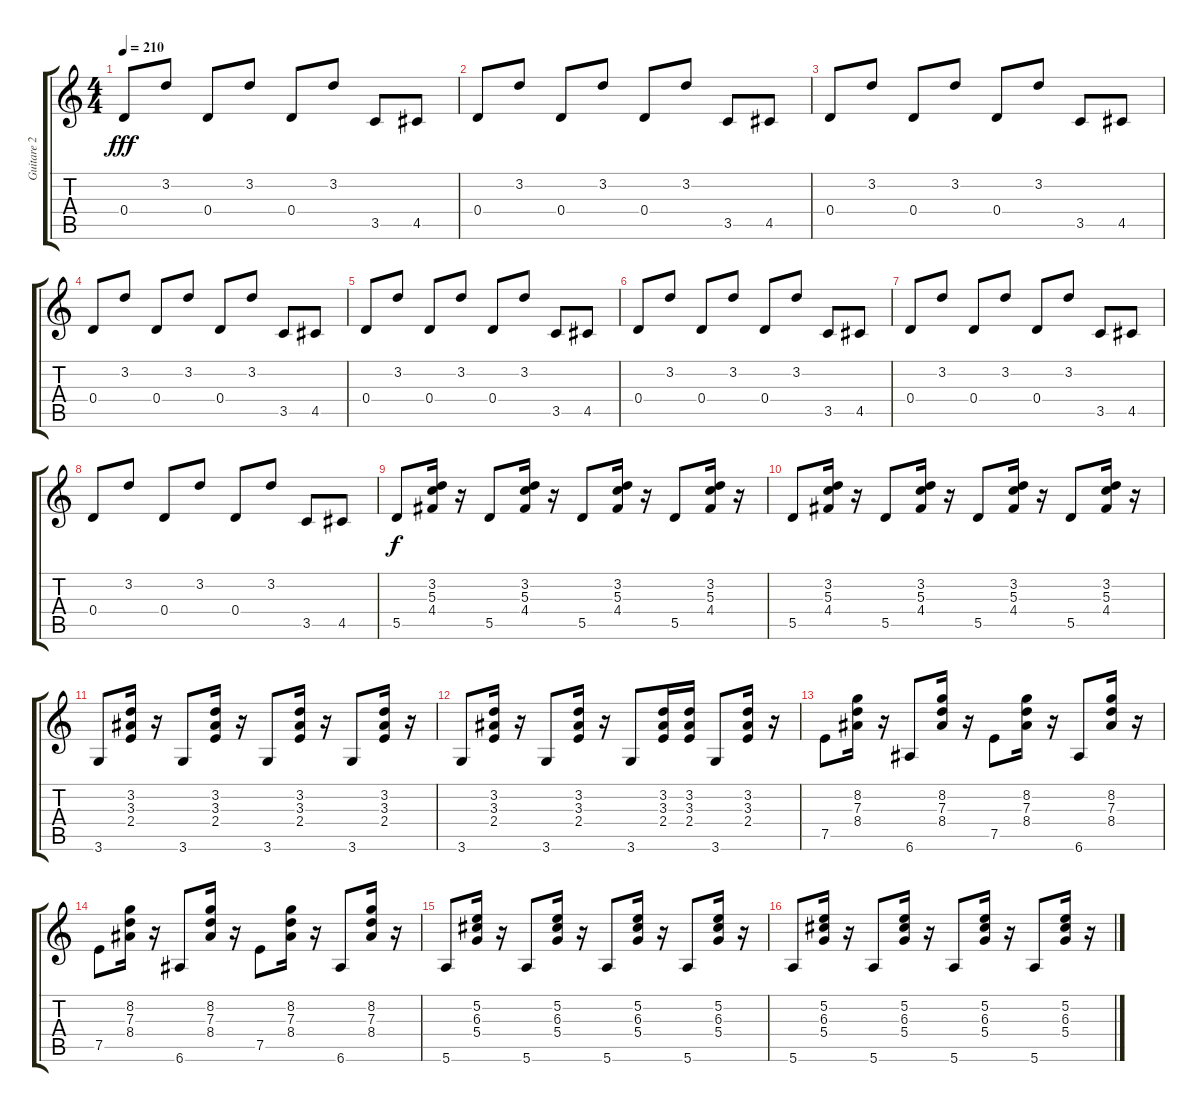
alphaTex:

\track ("Guitare 2" "Guitare 2") {instrument acousticguitarsteel}
\staff {score tabs}
\tuning (E4 B3 G3 D3 A2 E2) {hide}
\ts (4 4)
\tempo 210
\clef g2
\ks c
0.4.8{dy fff} 3.2.8 0.4.8 3.2.8 0.4.8 3.2.8 3.5.8 4.5.8 |
0.4.8 3.2.8 0.4.8 3.2.8 0.4.8 3.2.8 3.5.8 4.5.8 |
0.4.8 3.2.8 0.4.8 3.2.8 0.4.8 3.2.8 3.5.8 4.5.8 |
0.4.8 3.2.8 0.4.8 3.2.8 0.4.8 3.2.8 3.5.8 4.5.8 |
0.4.8 3.2.8 0.4.8 3.2.8 0.4.8 3.2.8 3.5.8 4.5.8 |
0.4.8 3.2.8 0.4.8 3.2.8 0.4.8 3.2.8 3.5.8 4.5.8 |
0.4.8 3.2.8 0.4.8 3.2.8 0.4.8 3.2.8 3.5.8 4.5.8 |
0.4.8 3.2.8 0.4.8 3.2.8 0.4.8 3.2.8 3.5.8 4.5.8 |
5.5.8{dy f} (3.2 5.3 4.4).16 r.16 5.5.8 (3.2 5.3 4.4).16 r.16 5.5.8 (3.2 5.3 4.4).16 r.16 5.5.8 (3.2 5.3 4.4).16 r.16 |
5.5.8 (3.2 5.3 4.4).16 r.16 5.5.8 (3.2 5.3 4.4).16 r.16 5.5.8 (3.2 5.3 4.4).16 r.16 5.5.8 (3.2 5.3 4.4).16 r.16 |
3.6.8 (3.2 3.3 2.4).16 r.16 3.6.8 (3.2 3.3 2.4).16 r.16 3.6.8 (3.2 3.3 2.4).16 r.16 3.6.8 (3.2 3.3 2.4).16 r.16 |
3.6.8 (3.2 3.3 2.4).16 r.16 3.6.8 (3.2 3.3 2.4).16 r.16 3.6.8 (3.2 3.3 2.4).16 (3.2 3.3 2.4).16 3.6.8 (3.2 3.3 2.4).16 r.16 |
7.5.8 (8.2 7.3 8.4).16 r.16 6.6.8 (8.2 7.3 8.4).16 r.16 7.5.8 (8.2 7.3 8.4).16 r.16 6.6.8 (8.2 7.3 8.4).16 r.16 |
7.5.8 (8.2 7.3 8.4).16 r.16 6.6.8 (8.2 7.3 8.4).16 r.16 7.5.8 (8.2 7.3 8.4).16 r.16 6.6.8 (8.2 7.3 8.4).16 r.16 |
5.6.8 (5.2 6.3 5.4).16 r.16 5.6.8 (5.2 6.3 5.4).16 r.16 5.6.8 (5.2 6.3 5.4).16 r.16 5.6.8 (5.2 6.3 5.4).16 r.16 |
5.6.8 (5.2 6.3 5.4).16 r.16 5.6.8 (5.2 6.3 5.4).16 r.16 5.6.8 (5.2 6.3 5.4).16 r.16 5.6.8 (5.2 6.3 5.4).16 r.16
